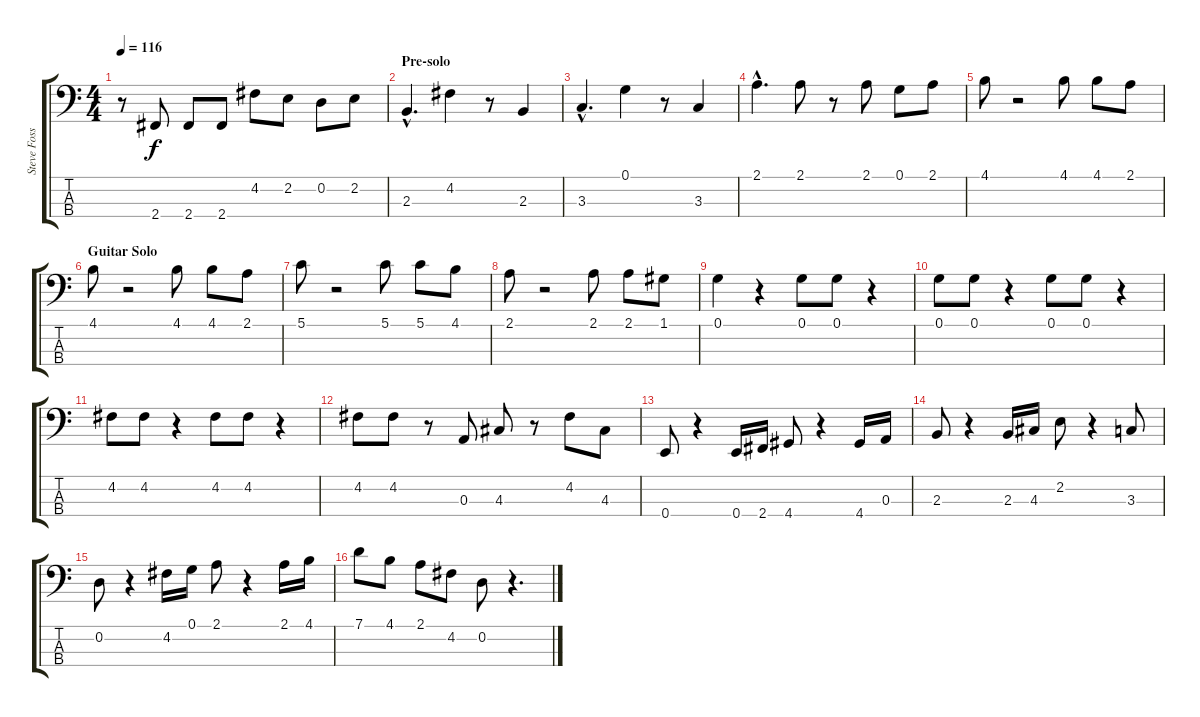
\track ("Steve Fossen" "Steve Foss") {instrument electricbassfinger}
\staff {score tabs}
\tuning (G2 D2 A1 E1) {hide}
\ts (4 4)
\tempo 116
\clef f4
\ks c
r.8{dy f} 2.4.8 2.4.8 2.4.8 4.2.8 2.2.8 0.2.8 2.2.8 |
\section ("" "Pre-solo")
2.3{hac}.4{d} 4.2.4 r.8 2.3.4 |
3.3{hac}.4{d} 0.1.4 r.8 3.3.4 |
2.1{hac}.4{d} 2.1.8 r.8 2.1.8 0.1.8 2.1.8 |
4.1.8 r.2 4.1.8 4.1.8 2.1.8 |
\section ("" "Guitar Solo")
4.1.8 r.2 4.1.8 4.1.8 2.1.8 |
5.1.8 r.2 5.1.8 5.1.8 4.1.8 |
2.1.8 r.2 2.1.8 2.1.8 1.1.8 |
0.1.4 r.4 0.1.8 0.1.8 r.4 |
0.1.8 0.1.8 r.4 0.1.8 0.1.8 r.4 |
4.2.8 4.2.8 r.4 4.2.8 4.2.8 r.4 |
4.2.8 4.2.8 r.8 0.3.8 4.3.8 r.8 4.2.8 4.3.8 |
0.4.8 r.4 0.4.16 2.4.16 4.4.8 r.4 4.4.16 0.3.16 |
2.3.8 r.4 2.3.16 4.3.16 2.2.8 r.4 3.3.8 |
0.2.8 r.4 4.2.16 0.1.16 2.1.8 r.4 2.1.16 4.1.16 |
7.1.8 4.1.8 2.1.8 4.2.8 0.2.8 r.4{d}
